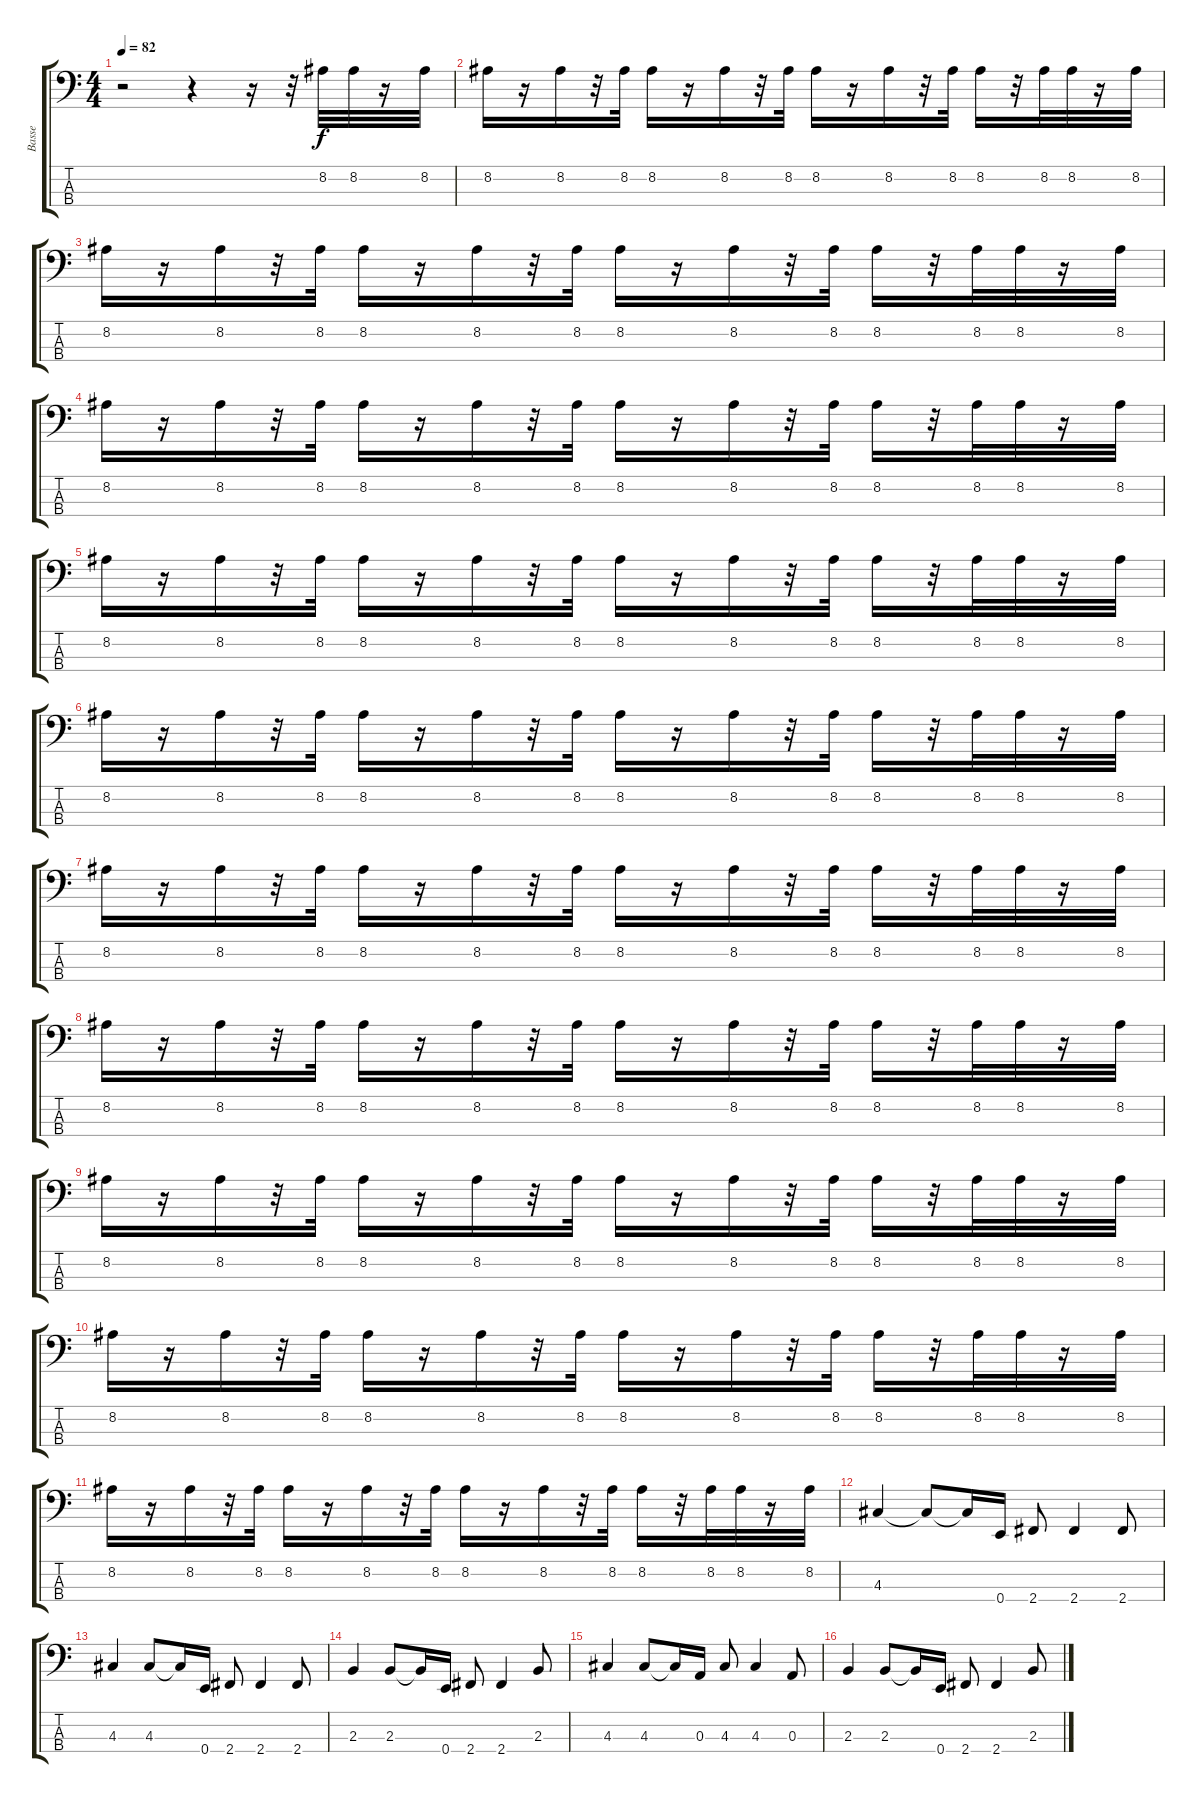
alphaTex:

\track ("Basse" "Basse") {instrument electricbassfinger}
\staff {score tabs}
\tuning (G2 D2 A1 E1) {hide}
\ts (4 4)
\tempo 82
\clef f4
\ks c
r.2{dy f instrument electricbassfinger} r.4 r.16 r.32 8.2.32 8.2.32 r.16 8.2.32 |
8.2.16 r.16 8.2.16 r.32 8.2.32 8.2.16 r.16 8.2.16 r.32 8.2.32 8.2.16 r.16 8.2.16 r.32 8.2.32 8.2.16 r.32 8.2.32 8.2.32 r.16 8.2.32 |
8.2.16 r.16 8.2.16 r.32 8.2.32 8.2.16 r.16 8.2.16 r.32 8.2.32 8.2.16 r.16 8.2.16 r.32 8.2.32 8.2.16 r.32 8.2.32 8.2.32 r.16 8.2.32 |
8.2.16 r.16 8.2.16 r.32 8.2.32 8.2.16 r.16 8.2.16 r.32 8.2.32 8.2.16 r.16 8.2.16 r.32 8.2.32 8.2.16 r.32 8.2.32 8.2.32 r.16 8.2.32 |
8.2.16 r.16 8.2.16 r.32 8.2.32 8.2.16 r.16 8.2.16 r.32 8.2.32 8.2.16 r.16 8.2.16 r.32 8.2.32 8.2.16 r.32 8.2.32 8.2.32 r.16 8.2.32 |
8.2.16 r.16 8.2.16 r.32 8.2.32 8.2.16 r.16 8.2.16 r.32 8.2.32 8.2.16 r.16 8.2.16 r.32 8.2.32 8.2.16 r.32 8.2.32 8.2.32 r.16 8.2.32 |
8.2.16 r.16 8.2.16 r.32 8.2.32 8.2.16 r.16 8.2.16 r.32 8.2.32 8.2.16 r.16 8.2.16 r.32 8.2.32 8.2.16 r.32 8.2.32 8.2.32 r.16 8.2.32 |
8.2.16 r.16 8.2.16 r.32 8.2.32 8.2.16 r.16 8.2.16 r.32 8.2.32 8.2.16 r.16 8.2.16 r.32 8.2.32 8.2.16 r.32 8.2.32 8.2.32 r.16 8.2.32 |
8.2.16 r.16 8.2.16 r.32 8.2.32 8.2.16 r.16 8.2.16 r.32 8.2.32 8.2.16 r.16 8.2.16 r.32 8.2.32 8.2.16 r.32 8.2.32 8.2.32 r.16 8.2.32 |
8.2.16 r.16 8.2.16 r.32 8.2.32 8.2.16 r.16 8.2.16 r.32 8.2.32 8.2.16 r.16 8.2.16 r.32 8.2.32 8.2.16 r.32 8.2.32 8.2.32 r.16 8.2.32 |
8.2.16 r.16 8.2.16 r.32 8.2.32 8.2.16 r.16 8.2.16 r.32 8.2.32 8.2.16 r.16 8.2.16 r.32 8.2.32 8.2.16 r.32 8.2.32 8.2.32 r.16 8.2.32 |
4.3.4 4.3{t}.8 4.3{t}.16 0.4.16 2.4.8 2.4.4 2.4.8 |
4.3.4 4.3.8 4.3{t}.16 0.4.16 2.4.8 2.4.4 2.4.8 |
2.3.4 2.3.8 2.3{t}.16 0.4.16 2.4.8 2.4.4 2.3.8 |
4.3.4 4.3.8 4.3{t}.16 0.3.16 4.3.8 4.3.4 0.3.8 |
2.3.4 2.3.8 2.3{t}.16 0.4.16 2.4.8 2.4.4 2.3.8
